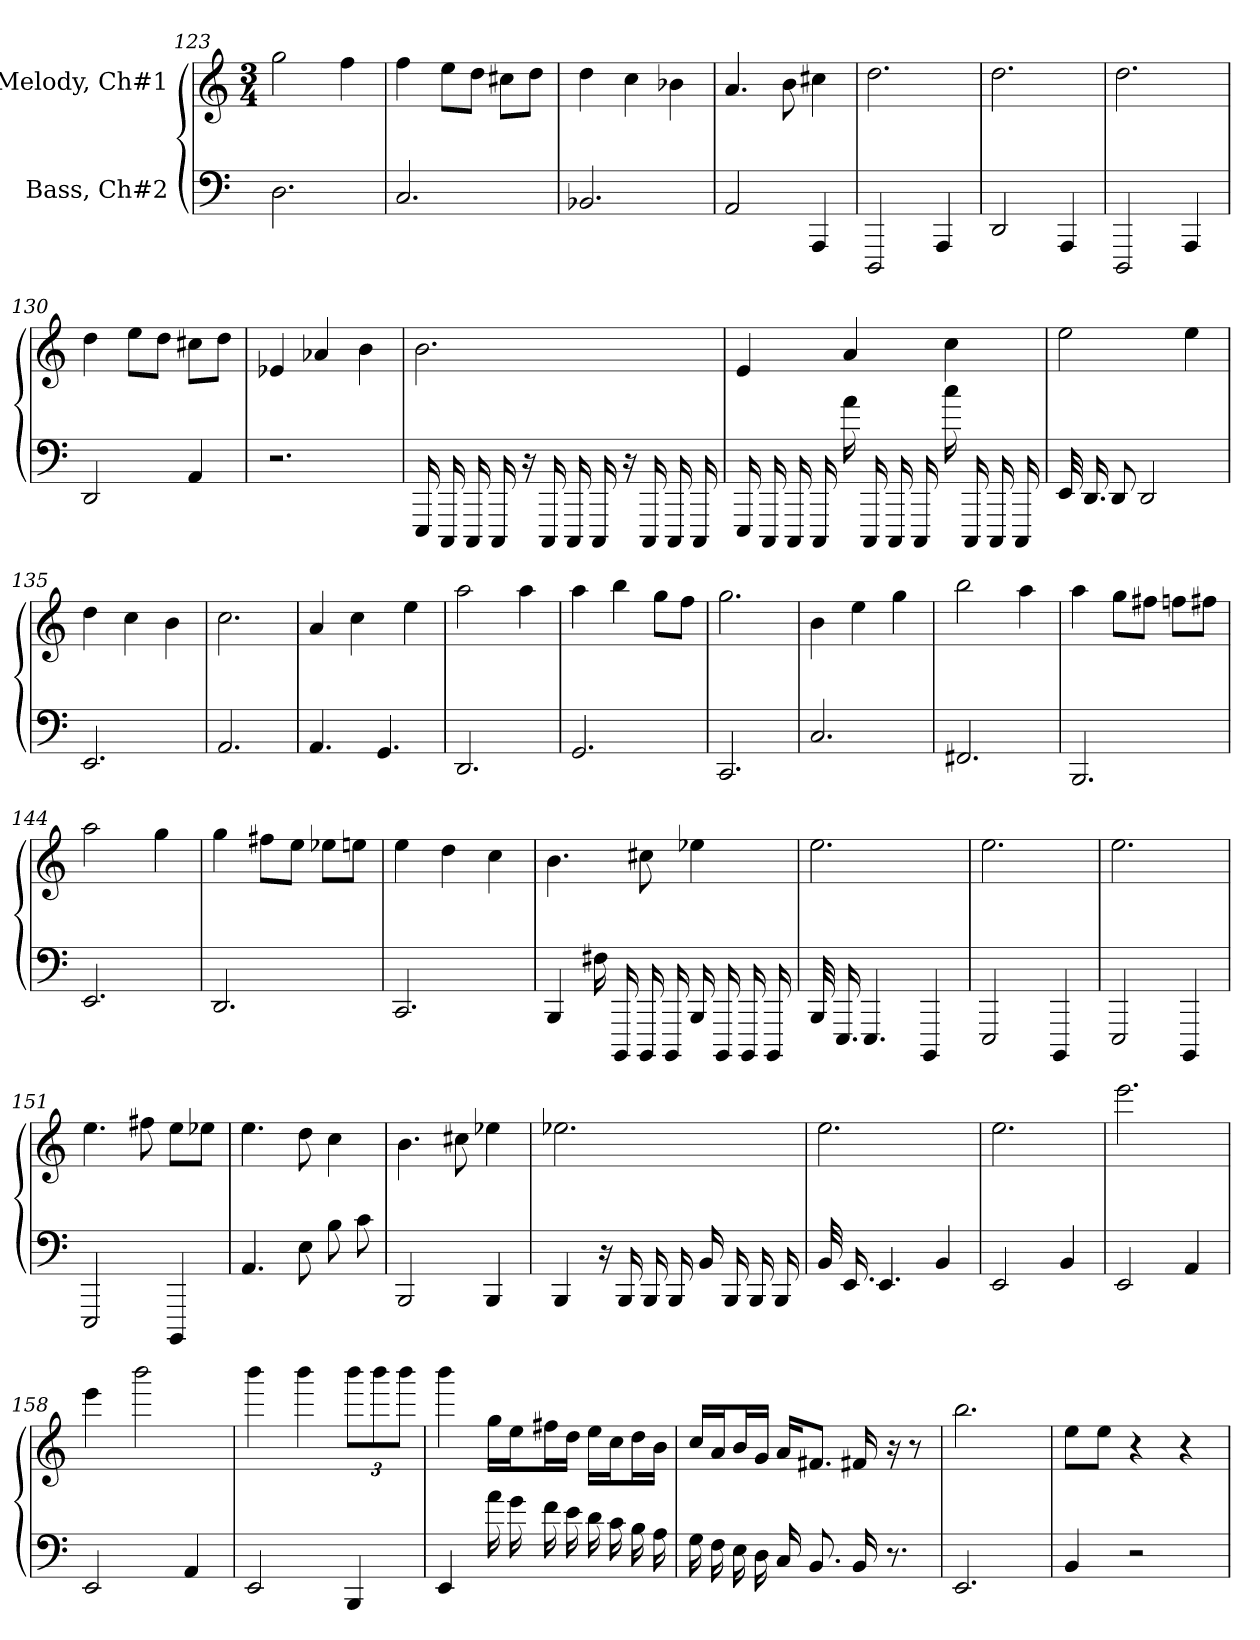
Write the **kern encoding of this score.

**kern	**kern
*part2	*part1
*staff2	*staff1
*I"Bass, Ch#2	*I"Melody, Ch#1
*clefF4	*
*	*M3/4
=123	=123
2.D	2gg
.	4ff
=124	=124
2.C	4ff
.	8eeL
.	8ddJ
.	8cc#XL
.	8ddJ
=125	=125
2.BB-X	4dd
.	4cc
.	4b-X
=126	=126
2AA	4.a
.	8b
4AAA	4cc#X
=127	=127
2DDD	2.dd
4AAA	.
=128	=128
2DD	2.dd
4AAA	.
=129	=129
2DDD	2.dd
4AAA	.
=130	=130
2DD	4dd
.	8eeL
.	8ddJ
4AA	8cc#XL
.	8ddJ
=131	=131
2.r	4e-X
.	4a-X
.	4b
=132	=132
16EEE	2.b
16CCC	.
16CCC	.
16CCC	.
16r	.
16CCC	.
16CCC	.
16CCC	.
16r	.
16CCC	.
16CCC	.
16CCC	.
=133	=133
16EEE	4e
16CCC	.
16CCC	.
16CCC	.
16a	4a
16CCC	.
16CCC	.
16CCC	.
16cc	4cc
16CCC	.
16CCC	.
16CCC	.
=134	=134
32EE	2ee
16.DD	.
8DD	.
2DD	.
.	4ee
=135	=135
2.EE	4dd
.	4cc
.	4b
=136	=136
2.AA	2.cc
=137	=137
4.AA	4a
.	4cc
4.GG	.
.	4ee
=138	=138
2.DD	2aa
.	4aa
=139	=139
2.GG	4aa
.	4bb
.	8ggL
.	8ffJ
=140	=140
2.CC	2.gg
=141	=141
2.C	4b
.	4ee
.	4gg
=142	=142
2.FF#X	2bb
.	4aa
=143	=143
2.BBB	4aa
.	8ggL
.	8ff#XJ
.	8ffL
.	8ff#XJ
=144	=144
2.EE	2aa
.	4gg
=145	=145
2.DD	4gg
.	8ff#XL
.	8eeJ
.	8ee-XL
.	8eeJ
=146	=146
2.CC	4ee
.	4dd
.	4cc
=147	=147
4BBB	4.b
16F#X	.
16BBBB	.
16BBBB	8cc#X
16BBBB	.
16BBB	4ee-X
16BBBB	.
16BBBB	.
16BBBB	.
=148	=148
32BBB	2.ee
16.EEE	.
4.EEE	.
4BBBB	.
=149	=149
2EEE	2.ee
4BBBB	.
=150	=150
2EEE	2.ee
4BBBB	.
=151	=151
2EEE	4.ee
.	8ff#X
4BBBB	8eeL
.	8ee-XJ
=152	=152
4.AA	4.ee
8E	8dd
8B	4cc
8c	.
=153	=153
2BBB	4.b
.	8cc#X
4BBB	4ee-X
=154	=154
4BBB	2.ee-X
16r	.
16BBB	.
16BBB	.
16BBB	.
16BB	.
16BBB	.
16BBB	.
16BBB	.
=155	=155
32BB	2.ee
16.EE	.
4.EE	.
4BB	.
=156	=156
2EE	2.ee
4BB	.
=157	=157
2EE	2.eee
4AA	.
=158	=158
2EE	4eee
.	2bbb
4AA	.
=159	=159
2EE	4bbb
.	4bbb
4BBB	12bbbL
.	12bbb
.	12bbbJ
=160	=160
4EE	4bbb
16a	16ggLL
16g	16eeJ
16f	16ff#XL
16e	16ddJJ
16d	16eeLL
16c	16ccJ
16B	16ddL
16A	16bJJ
=161	=161
16G	16ccLL
16F	16aJ
16E	16bL
16D	16gJJ
16C	16aKL
8.BB	8.f#XJ
16BB	16f#X
8.r	16r
.	8r
=162	=162
2.EE	2.bb
=163	=163
4BB	8eeL
.	8eeJ
2r	4r
.	4r
=	=
*-	*-
